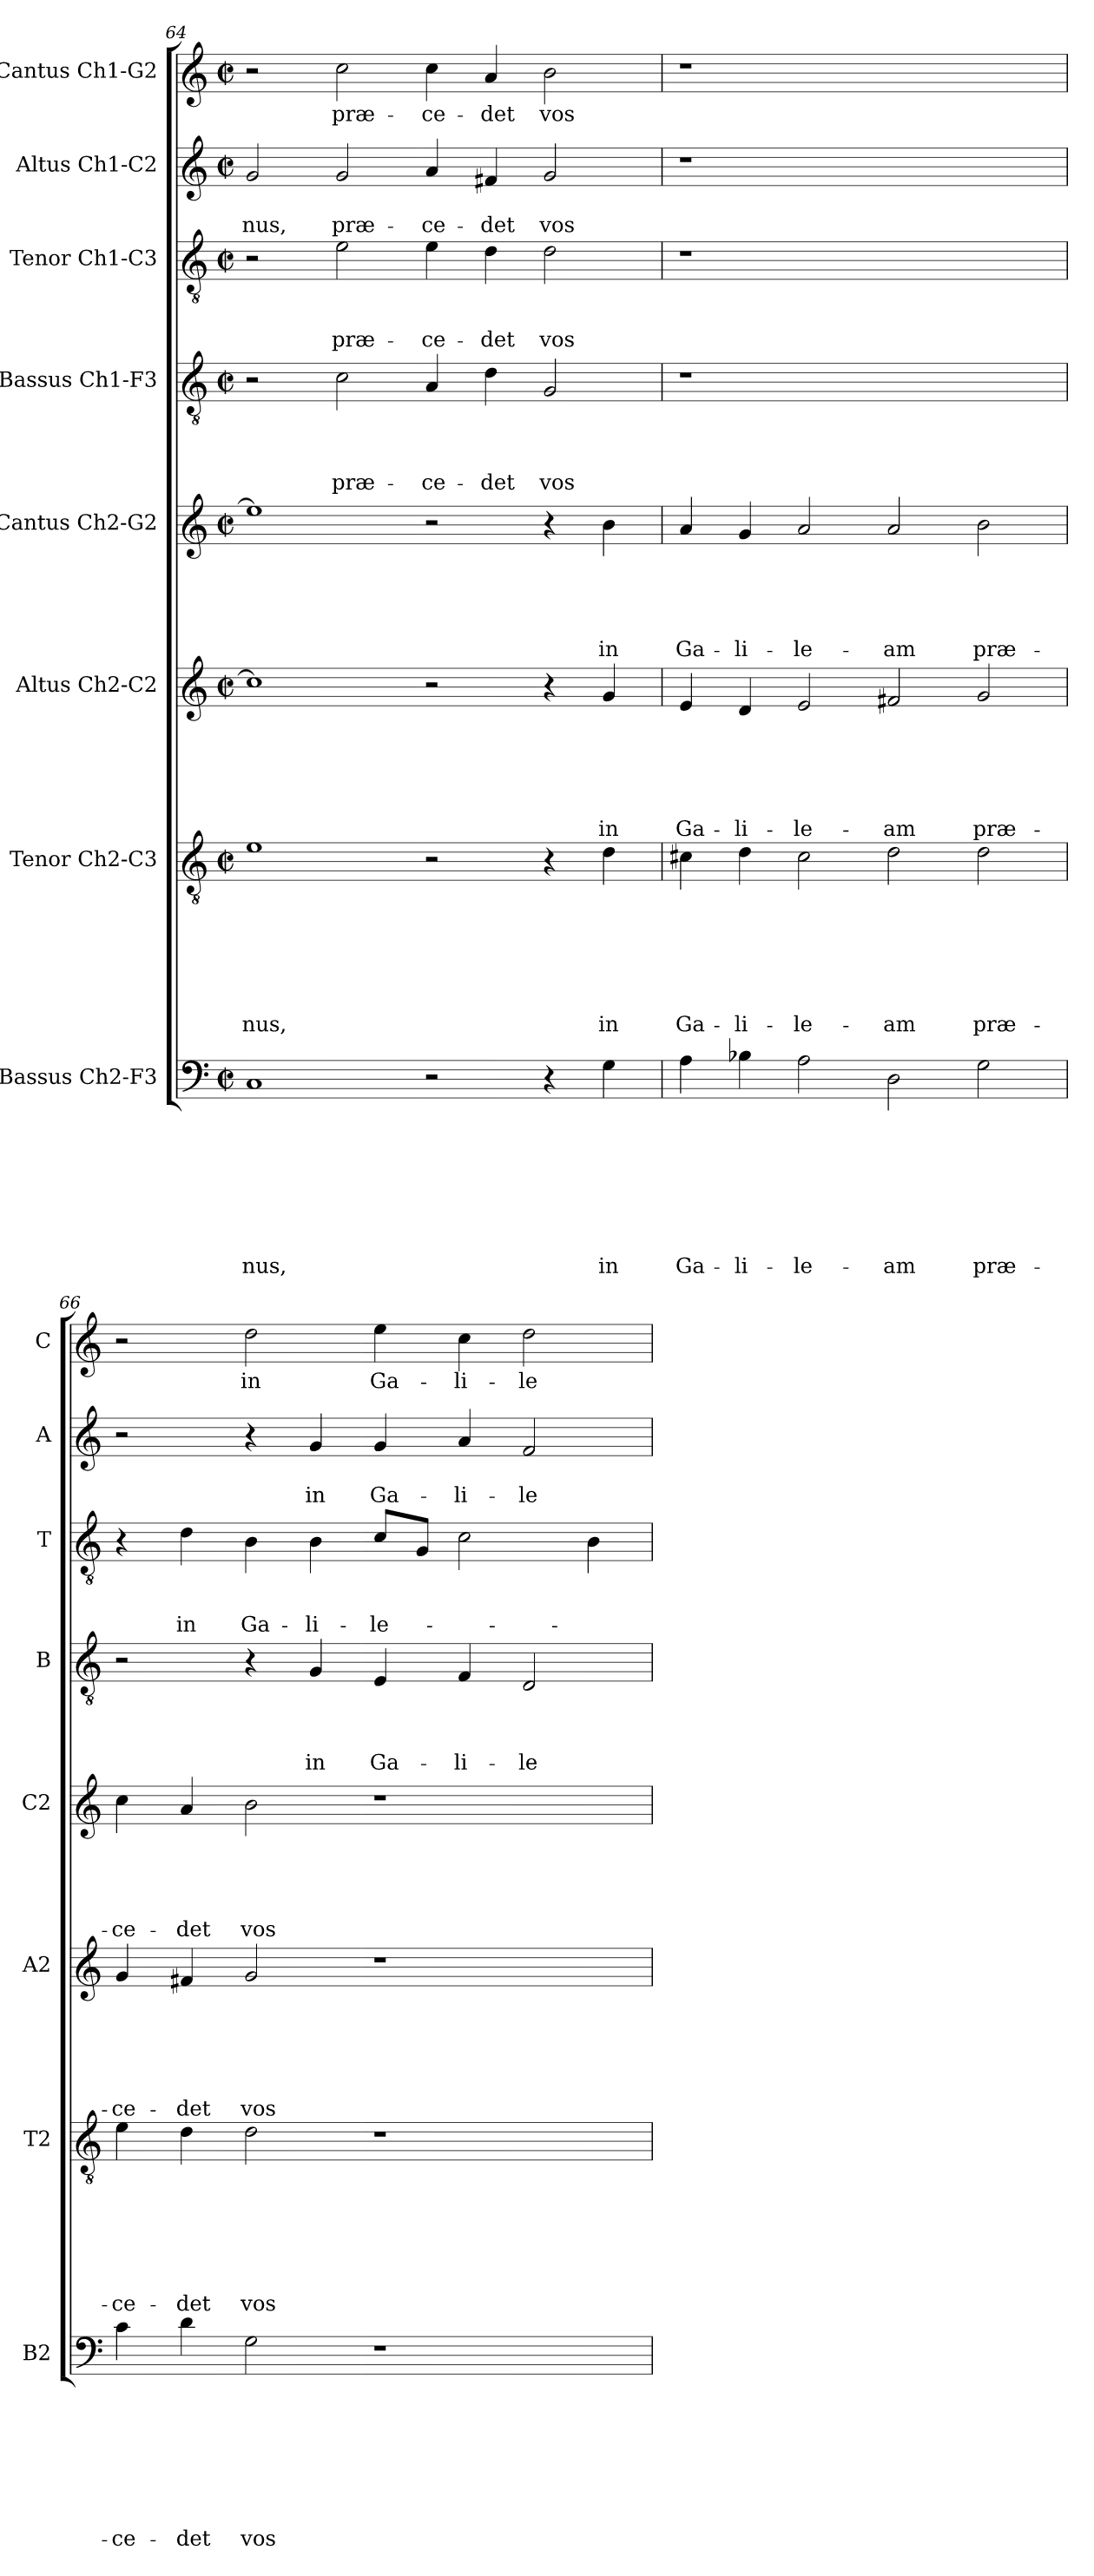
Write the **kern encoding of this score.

**kern	**text	**text	**text	**text	**text	**text	**text	**text	**kern	**text	**text	**text	**text	**text	**text	**text	**kern	**text	**text	**text	**text	**text	**text	**kern	**text	**text	**text	**text	**text	**kern	**text	**text	**text	**text	**kern	**text	**text	**text	**kern	**text	**text	**kern	**text
*part8	*part8	*part8	*part8	*part8	*part8	*part8	*part8	*part8	*part7	*part7	*part7	*part7	*part7	*part7	*part7	*part7	*part6	*part6	*part6	*part6	*part6	*part6	*part6	*part5	*part5	*part5	*part5	*part5	*part5	*part4	*part4	*part4	*part4	*part4	*part3	*part3	*part3	*part3	*part2	*part2	*part2	*part1	*part1
*staff8	*staff8	*staff8	*staff8	*staff8	*staff8	*staff8	*staff8	*staff8	*staff7	*staff7	*staff7	*staff7	*staff7	*staff7	*staff7	*staff7	*staff6	*staff6	*staff6	*staff6	*staff6	*staff6	*staff6	*staff5	*staff5	*staff5	*staff5	*staff5	*staff5	*staff4	*staff4	*staff4	*staff4	*staff4	*staff3	*staff3	*staff3	*staff3	*staff2	*staff2	*staff2	*staff1	*staff1
*I"Bassus Ch2-F3	*	*	*	*	*	*	*	*	*I"Tenor Ch2-C3	*	*	*	*	*	*	*	*I"Altus Ch2-C2	*	*	*	*	*	*	*I"Cantus Ch2-G2	*	*	*	*	*	*I"Bassus Ch1-F3	*	*	*	*	*I"Tenor Ch1-C3	*	*	*	*I"Altus Ch1-C2	*	*	*I"Cantus Ch1-G2	*
*I'B2	*	*	*	*	*	*	*	*	*I'T2	*	*	*	*	*	*	*	*I'A2	*	*	*	*	*	*	*I'C2	*	*	*	*	*	*I'B	*	*	*	*	*I'T	*	*	*	*I'A	*	*	*I'C	*
*clefF4	*	*	*	*	*	*	*	*	*clefGv2	*	*	*	*	*	*	*	*clefG2	*	*	*	*	*	*	*clefG2	*	*	*	*	*	*clefGv2	*	*	*	*	*clefGv2	*	*	*	*clefG2	*	*	*clefG2	*
*k[]	*	*	*	*	*	*	*	*	*k[]	*	*	*	*	*	*	*	*k[]	*	*	*	*	*	*	*k[]	*	*	*	*	*	*k[]	*	*	*	*	*k[]	*	*	*	*k[]	*	*	*k[]	*
*C:	*	*	*	*	*	*	*	*	*C:	*	*	*	*	*	*	*	*C:	*	*	*	*	*	*	*C:	*	*	*	*	*	*C:	*	*	*	*	*C:	*	*	*	*C:	*	*	*C:	*
*M2/2	*	*	*	*	*	*	*	*	*M2/2	*	*	*	*	*	*	*	*M2/2	*	*	*	*	*	*	*M2/2	*	*	*	*	*	*M2/2	*	*	*	*	*M2/2	*	*	*	*M2/2	*	*	*M2/2	*
*met(c|)	*	*	*	*	*	*	*	*	*met(c|)	*	*	*	*	*	*	*	*met(c|)	*	*	*	*	*	*	*met(c|)	*	*	*	*	*	*met(c|)	*	*	*	*	*met(c|)	*	*	*	*met(c|)	*	*	*met(c|)	*
=64	=64	=64	=64	=64	=64	=64	=64	=64	=64	=64	=64	=64	=64	=64	=64	=64	=64	=64	=64	=64	=64	=64	=64	=64	=64	=64	=64	=64	=64	=64	=64	=64	=64	=64	=64	=64	=64	=64	=64	=64	=64	=64	=64
!	!	!	!	!	!	!	!	!LO:LY:b	!	!	!	!	!	!	!	!LO:LY:b	!	!	!	!	!	!	!	!	!	!	!	!	!	!	!	!	!	!	!	!	!	!	!	!	!LO:LY:b	!	!
1C	.	.	.	.	.	.	.	-nus,	1e	.	.	.	.	.	.	-nus,	1cc]	.	.	.	.	.	.	1ee]	.	.	.	.	.	2r	.	.	.	.	2r	.	.	.	2g/	.	-nus,	2r	.
!	!	!	!	!	!	!	!	!	!	!	!	!	!	!	!	!	!	!	!	!	!	!	!	!	!	!	!	!	!	!	!	!	!	!LO:LY:b	!	!	!	!LO:LY:b	!	!	!LO:LY:b	!	!LO:LY:b
.	.	.	.	.	.	.	.	.	.	.	.	.	.	.	.	.	.	.	.	.	.	.	.	.	.	.	.	.	.	2c\	.	.	.	præ-	2e\	.	.	præ-	2g/	.	præ-	2cc\	præ-
!	!	!	!	!	!	!	!	!	!	!	!	!	!	!	!	!	!	!	!	!	!	!	!	!	!	!	!	!	!	!	!	!	!	!LO:LY:b	!	!	!	!LO:LY:b	!	!	!LO:LY:b	!	!LO:LY:b
2r	.	.	.	.	.	.	.	.	2r	.	.	.	.	.	.	.	2r	.	.	.	.	.	.	2r	.	.	.	.	.	4A/	.	.	.	-ce-	4e\	.	.	-ce-	4a/	.	-ce-	4cc\	-ce-
!	!	!	!	!	!	!	!	!	!	!	!	!	!	!	!	!	!	!	!	!	!	!	!	!	!	!	!	!	!	!	!	!	!	!LO:LY:b	!	!	!	!LO:LY:b	!	!	!LO:LY:b	!	!LO:LY:b
.	.	.	.	.	.	.	.	.	.	.	.	.	.	.	.	.	.	.	.	.	.	.	.	.	.	.	.	.	.	4d\	.	.	.	-det	4d\	.	.	-det	4f#X/	.	-det	4a/	-det
!	!	!	!	!	!	!	!	!	!	!	!	!	!	!	!	!	!	!	!	!	!	!	!	!	!	!	!	!	!	!	!	!	!	!LO:LY:b	!	!	!	!LO:LY:b	!	!	!LO:LY:b	!	!LO:LY:b
4r	.	.	.	.	.	.	.	.	4r	.	.	.	.	.	.	.	4r	.	.	.	.	.	.	4r	.	.	.	.	.	2G/	.	.	.	vos	2d\	.	.	vos	2g/	.	vos	2b\	vos
!	!	!	!	!	!	!	!	!LO:LY:b	!	!	!	!	!	!	!	!LO:LY:b	!	!	!	!	!	!	!LO:LY:b	!	!	!	!	!	!LO:LY:b	!	!	!	!	!	!	!	!	!	!	!	!	!	!
4G\	.	.	.	.	.	.	.	in	4d\	.	.	.	.	.	.	in	4g/	.	.	.	.	.	in	4b\	.	.	.	.	in	.	.	.	.	.	.	.	.	.	.	.	.	.	.
=65	=65	=65	=65	=65	=65	=65	=65	=65	=65	=65	=65	=65	=65	=65	=65	=65	=65	=65	=65	=65	=65	=65	=65	=65	=65	=65	=65	=65	=65	=65	=65	=65	=65	=65	=65	=65	=65	=65	=65	=65	=65	=65	=65
!	!	!	!	!	!	!	!	!LO:LY:b	!	!	!	!	!	!	!	!LO:LY:b	!	!	!	!	!	!	!LO:LY:b	!	!	!	!	!	!LO:LY:b	!	!	!	!	!	!	!	!	!	!	!	!	!	!
4A\	.	.	.	.	.	.	.	Ga-	4c#X\	.	.	.	.	.	.	Ga-	4e/	.	.	.	.	.	Ga-	4a/	.	.	.	.	Ga-	1r	.	.	.	.	1r	.	.	.	1r	.	.	1r	.
!	!	!	!	!	!	!	!	!LO:LY:b	!	!	!	!	!	!	!	!LO:LY:b	!	!	!	!	!	!	!LO:LY:b	!	!	!	!	!	!LO:LY:b	!	!	!	!	!	!	!	!	!	!	!	!	!	!
4B-X\	.	.	.	.	.	.	.	-li-	4d\	.	.	.	.	.	.	-li-	4d/	.	.	.	.	.	-li-	4g/	.	.	.	.	-li-	.	.	.	.	.	.	.	.	.	.	.	.	.	.
!	!	!	!	!	!	!	!	!LO:LY:b	!	!	!	!	!	!	!	!LO:LY:b	!	!	!	!	!	!	!LO:LY:b	!	!	!	!	!	!LO:LY:b	!	!	!	!	!	!	!	!	!	!	!	!	!	!
2A\	.	.	.	.	.	.	.	-le-	2c#\	.	.	.	.	.	.	-le-	2e/	.	.	.	.	.	-le-	2a/	.	.	.	.	-le-	.	.	.	.	.	.	.	.	.	.	.	.	.	.
!	!	!	!	!	!	!	!	!LO:LY:b	!	!	!	!	!	!	!	!LO:LY:b	!	!	!	!	!	!	!LO:LY:b	!	!	!	!	!	!LO:LY:b	!	!	!	!	!	!	!	!	!	!	!	!	!	!
2D\	.	.	.	.	.	.	.	-am	2d\	.	.	.	.	.	.	-am	2f#X/	.	.	.	.	.	-am	2a/	.	.	.	.	-am	1ryy	.	.	.	.	1ryy	.	.	.	1ryy	.	.	1ryy	.
!	!	!	!	!	!	!	!	!LO:LY:b	!	!	!	!	!	!	!	!LO:LY:b	!	!	!	!	!	!	!LO:LY:b	!	!	!	!	!	!LO:LY:b	!	!	!	!	!	!	!	!	!	!	!	!	!	!
2G\	.	.	.	.	.	.	.	præ-	2d\	.	.	.	.	.	.	præ-	2g/	.	.	.	.	.	præ-	2b\	.	.	.	.	præ-	.	.	.	.	.	.	.	.	.	.	.	.	.	.
=66	=66	=66	=66	=66	=66	=66	=66	=66	=66	=66	=66	=66	=66	=66	=66	=66	=66	=66	=66	=66	=66	=66	=66	=66	=66	=66	=66	=66	=66	=66	=66	=66	=66	=66	=66	=66	=66	=66	=66	=66	=66	=66	=66
!	!	!	!	!	!	!	!	!LO:LY:b	!	!	!	!	!	!	!	!LO:LY:b	!	!	!	!	!	!	!LO:LY:b	!	!	!	!	!	!LO:LY:b	!	!	!	!	!	!	!	!	!	!	!	!	!	!
4c\	.	.	.	.	.	.	.	-ce-	4e\	.	.	.	.	.	.	-ce-	4g/	.	.	.	.	.	-ce-	4cc\	.	.	.	.	-ce-	2r	.	.	.	.	4r	.	.	.	2r	.	.	2r	.
!	!	!	!	!	!	!	!	!LO:LY:b	!	!	!	!	!	!	!	!LO:LY:b	!	!	!	!	!	!	!LO:LY:b	!	!	!	!	!	!LO:LY:b	!	!	!	!	!	!	!	!	!LO:LY:b	!	!	!	!	!
4d\	.	.	.	.	.	.	.	-det	4d\	.	.	.	.	.	.	-det	4f#X/	.	.	.	.	.	-det	4a/	.	.	.	.	-det	.	.	.	.	.	4d\	.	.	in	.	.	.	.	.
!	!	!	!	!	!	!	!	!LO:LY:b	!	!	!	!	!	!	!	!LO:LY:b	!	!	!	!	!	!	!LO:LY:b	!	!	!	!	!	!LO:LY:b	!	!	!	!	!	!	!	!	!LO:LY:b	!	!	!	!	!LO:LY:b
2G\	.	.	.	.	.	.	.	vos	2d\	.	.	.	.	.	.	vos	2g/	.	.	.	.	.	vos	2b\	.	.	.	.	vos	4r	.	.	.	.	4B\	.	.	Ga-	4r	.	.	2dd\	in
!	!	!	!	!	!	!	!	!	!	!	!	!	!	!	!	!	!	!	!	!	!	!	!	!	!	!	!	!	!	!	!	!	!	!LO:LY:b	!	!	!	!LO:LY:b	!	!	!LO:LY:b	!	!
.	.	.	.	.	.	.	.	.	.	.	.	.	.	.	.	.	.	.	.	.	.	.	.	.	.	.	.	.	.	4G/	.	.	.	in	4B\	.	.	-li-	4g/	.	in	.	.
!	!	!	!	!	!	!	!	!	!	!	!	!	!	!	!	!	!	!	!	!	!	!	!	!	!	!	!	!	!	!	!	!	!	!LO:LY:b	!	!	!	!LO:LY:b	!	!	!LO:LY:b	!	!LO:LY:b
1r	.	.	.	.	.	.	.	.	1r	.	.	.	.	.	.	.	1r	.	.	.	.	.	.	1r	.	.	.	.	.	4E/	.	.	.	Ga-	8c/L	.	.	-le-	4g/	.	Ga-	4ee\	Ga-
.	.	.	.	.	.	.	.	.	.	.	.	.	.	.	.	.	.	.	.	.	.	.	.	.	.	.	.	.	.	.	.	.	.	.	8G/J	.	.	.	.	.	.	.	.
!	!	!	!	!	!	!	!	!	!	!	!	!	!	!	!	!	!	!	!	!	!	!	!	!	!	!	!	!	!	!	!	!	!	!LO:LY:b	!	!	!	!	!	!	!LO:LY:b	!	!LO:LY:b
.	.	.	.	.	.	.	.	.	.	.	.	.	.	.	.	.	.	.	.	.	.	.	.	.	.	.	.	.	.	4F/	.	.	.	-li-	2c\	.	.	.	4a/	.	-li-	4cc\	-li-
!	!	!	!	!	!	!	!	!	!	!	!	!	!	!	!	!	!	!	!	!	!	!	!	!	!	!	!	!	!	!	!	!	!	!LO:LY:b	!	!	!	!	!	!	!LO:LY:b	!	!LO:LY:b
.	.	.	.	.	.	.	.	.	.	.	.	.	.	.	.	.	.	.	.	.	.	.	.	.	.	.	.	.	.	2D/	.	.	.	-le-	.	.	.	.	2f/	.	-le-	2dd\	-le-
.	.	.	.	.	.	.	.	.	.	.	.	.	.	.	.	.	.	.	.	.	.	.	.	.	.	.	.	.	.	.	.	.	.	.	4B\	.	.	.	.	.	.	.	.
=	=	=	=	=	=	=	=	=	=	=	=	=	=	=	=	=	=	=	=	=	=	=	=	=	=	=	=	=	=	=	=	=	=	=	=	=	=	=	=	=	=	=	=
*-	*-	*-	*-	*-	*-	*-	*-	*-	*-	*-	*-	*-	*-	*-	*-	*-	*-	*-	*-	*-	*-	*-	*-	*-	*-	*-	*-	*-	*-	*-	*-	*-	*-	*-	*-	*-	*-	*-	*-	*-	*-	*-	*-
